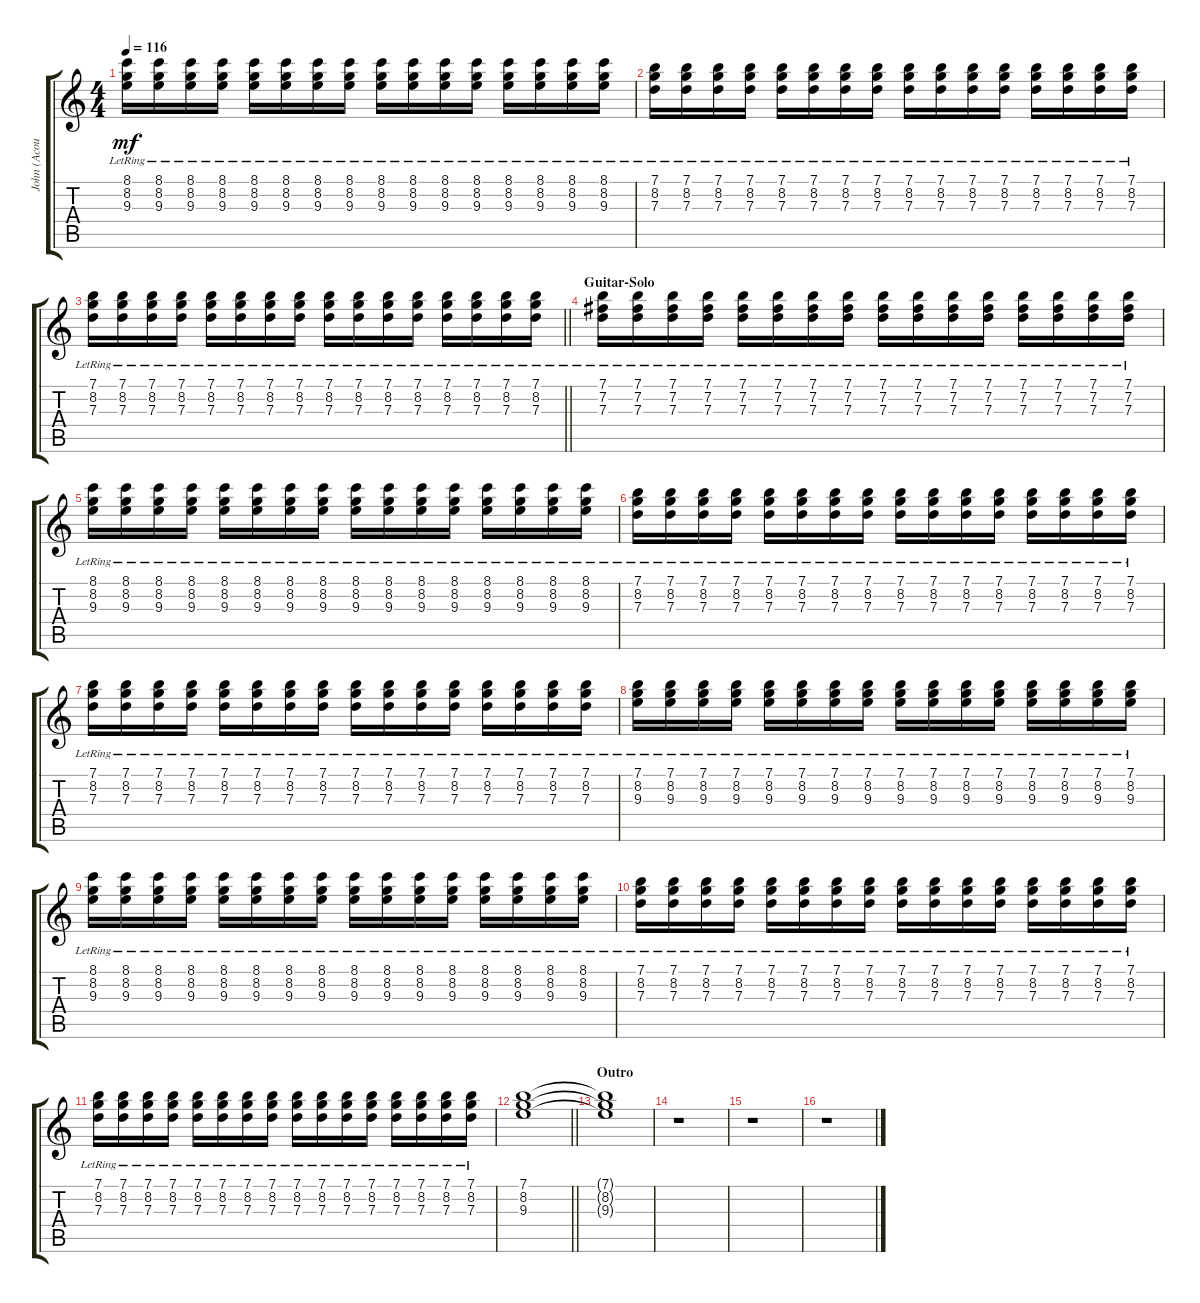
\track ("John (Acoustic)" "John (Acou") {instrument acousticguitarsteel}
\staff {score tabs}
\tuning (E4 B3 G3 D3 A2 E2) {hide}
\ts (4 4)
\tempo 116
\clef g2
\ks c
(8.1{lr} 8.2{lr} 9.3{lr}).16{dy mf} (8.1{lr} 8.2{lr} 9.3{lr}).16 (8.1{lr} 8.2{lr} 9.3{lr}).16 (8.1{lr} 8.2{lr} 9.3{lr}).16 (8.1{lr} 8.2{lr} 9.3{lr}).16 (8.1{lr} 8.2{lr} 9.3{lr}).16 (8.1{lr} 8.2{lr} 9.3{lr}).16 (8.1{lr} 8.2{lr} 9.3{lr}).16 (8.1{lr} 8.2{lr} 9.3{lr}).16 (8.1{lr} 8.2{lr} 9.3{lr}).16 (8.1{lr} 8.2{lr} 9.3{lr}).16 (8.1{lr} 8.2{lr} 9.3{lr}).16 (8.1{lr} 8.2{lr} 9.3{lr}).16 (8.1{lr} 8.2{lr} 9.3{lr}).16 (8.1{lr} 8.2{lr} 9.3{lr}).16 (8.1{lr} 8.2{lr} 9.3{lr}).16 |
(7.1{lr} 8.2{lr} 7.3{lr}).16 (7.1{lr} 8.2{lr} 7.3{lr}).16 (7.1{lr} 8.2{lr} 7.3{lr}).16 (7.1{lr} 8.2{lr} 7.3{lr}).16 (7.1{lr} 8.2{lr} 7.3{lr}).16 (7.1{lr} 8.2{lr} 7.3{lr}).16 (7.1{lr} 8.2{lr} 7.3{lr}).16 (7.1{lr} 8.2{lr} 7.3{lr}).16 (7.1{lr} 8.2{lr} 7.3{lr}).16 (7.1{lr} 8.2{lr} 7.3{lr}).16 (7.1{lr} 8.2{lr} 7.3{lr}).16 (7.1{lr} 8.2{lr} 7.3{lr}).16 (7.1{lr} 8.2{lr} 7.3{lr}).16 (7.1{lr} 8.2{lr} 7.3{lr}).16 (7.1{lr} 8.2{lr} 7.3{lr}).16 (7.1{lr} 8.2{lr} 7.3{lr}).16 |
\barLineRight lightlight
(7.1{lr} 8.2{lr} 7.3{lr}).16 (7.1{lr} 8.2{lr} 7.3{lr}).16 (7.1{lr} 8.2{lr} 7.3{lr}).16 (7.1{lr} 8.2{lr} 7.3{lr}).16 (7.1{lr} 8.2{lr} 7.3{lr}).16 (7.1{lr} 8.2{lr} 7.3{lr}).16 (7.1{lr} 8.2{lr} 7.3{lr}).16 (7.1{lr} 8.2{lr} 7.3{lr}).16 (7.1{lr} 8.2{lr} 7.3{lr}).16 (7.1{lr} 8.2{lr} 7.3{lr}).16 (7.1{lr} 8.2{lr} 7.3{lr}).16 (7.1{lr} 8.2{lr} 7.3{lr}).16 (7.1{lr} 8.2{lr} 7.3{lr}).16 (7.1{lr} 8.2{lr} 7.3{lr}).16 (7.1{lr} 8.2{lr} 7.3{lr}).16 (7.1{lr} 8.2{lr} 7.3{lr}).16 |
\section ("" "Guitar-Solo")
(7.1{lr} 7.2{lr} 7.3{lr}).16 (7.1{lr} 7.2{lr} 7.3{lr}).16 (7.1{lr} 7.2{lr} 7.3{lr}).16 (7.1{lr} 7.2{lr} 7.3{lr}).16 (7.1{lr} 7.2{lr} 7.3{lr}).16 (7.1{lr} 7.2{lr} 7.3{lr}).16 (7.1{lr} 7.2{lr} 7.3{lr}).16 (7.1{lr} 7.2{lr} 7.3{lr}).16 (7.1{lr} 7.2{lr} 7.3{lr}).16 (7.1{lr} 7.2{lr} 7.3{lr}).16 (7.1{lr} 7.2{lr} 7.3{lr}).16 (7.1{lr} 7.2{lr} 7.3{lr}).16 (7.1{lr} 7.2{lr} 7.3{lr}).16 (7.1{lr} 7.2{lr} 7.3{lr}).16 (7.1{lr} 7.2{lr} 7.3{lr}).16 (7.1{lr} 7.2{lr} 7.3{lr}).16 |
(8.1{lr} 8.2{lr} 9.3{lr}).16 (8.1{lr} 8.2{lr} 9.3{lr}).16 (8.1{lr} 8.2{lr} 9.3{lr}).16 (8.1{lr} 8.2{lr} 9.3{lr}).16 (8.1{lr} 8.2{lr} 9.3{lr}).16 (8.1{lr} 8.2{lr} 9.3{lr}).16 (8.1{lr} 8.2{lr} 9.3{lr}).16 (8.1{lr} 8.2{lr} 9.3{lr}).16 (8.1{lr} 8.2{lr} 9.3{lr}).16 (8.1{lr} 8.2{lr} 9.3{lr}).16 (8.1{lr} 8.2{lr} 9.3{lr}).16 (8.1{lr} 8.2{lr} 9.3{lr}).16 (8.1{lr} 8.2{lr} 9.3{lr}).16 (8.1{lr} 8.2{lr} 9.3{lr}).16 (8.1{lr} 8.2{lr} 9.3{lr}).16 (8.1{lr} 8.2{lr} 9.3{lr}).16 |
(7.1{lr} 8.2{lr} 7.3{lr}).16 (7.1{lr} 8.2{lr} 7.3{lr}).16 (7.1{lr} 8.2{lr} 7.3{lr}).16 (7.1{lr} 8.2{lr} 7.3{lr}).16 (7.1{lr} 8.2{lr} 7.3{lr}).16 (7.1{lr} 8.2{lr} 7.3{lr}).16 (7.1{lr} 8.2{lr} 7.3{lr}).16 (7.1{lr} 8.2{lr} 7.3{lr}).16 (7.1{lr} 8.2{lr} 7.3{lr}).16 (7.1{lr} 8.2{lr} 7.3{lr}).16 (7.1{lr} 8.2{lr} 7.3{lr}).16 (7.1{lr} 8.2{lr} 7.3{lr}).16 (7.1{lr} 8.2{lr} 7.3{lr}).16 (7.1{lr} 8.2{lr} 7.3{lr}).16 (7.1{lr} 8.2{lr} 7.3{lr}).16 (7.1{lr} 8.2{lr} 7.3{lr}).16 |
(7.1{lr} 8.2{lr} 7.3{lr}).16 (7.1{lr} 8.2{lr} 7.3{lr}).16 (7.1{lr} 8.2{lr} 7.3{lr}).16 (7.1{lr} 8.2{lr} 7.3{lr}).16 (7.1{lr} 8.2{lr} 7.3{lr}).16 (7.1{lr} 8.2{lr} 7.3{lr}).16 (7.1{lr} 8.2{lr} 7.3{lr}).16 (7.1{lr} 8.2{lr} 7.3{lr}).16 (7.1{lr} 8.2{lr} 7.3{lr}).16 (7.1{lr} 8.2{lr} 7.3{lr}).16 (7.1{lr} 8.2{lr} 7.3{lr}).16 (7.1{lr} 8.2{lr} 7.3{lr}).16 (7.1{lr} 8.2{lr} 7.3{lr}).16 (7.1{lr} 8.2{lr} 7.3{lr}).16 (7.1{lr} 8.2{lr} 7.3{lr}).16 (7.1{lr} 8.2{lr} 7.3{lr}).16 |
(7.1{lr} 8.2{lr} 9.3{lr}).16 (7.1{lr} 8.2{lr} 9.3{lr}).16 (7.1{lr} 8.2{lr} 9.3{lr}).16 (7.1{lr} 8.2{lr} 9.3{lr}).16 (7.1{lr} 8.2{lr} 9.3{lr}).16 (7.1{lr} 8.2{lr} 9.3{lr}).16 (7.1{lr} 8.2{lr} 9.3{lr}).16 (7.1{lr} 8.2{lr} 9.3{lr}).16 (7.1{lr} 8.2{lr} 9.3{lr}).16 (7.1{lr} 8.2{lr} 9.3{lr}).16 (7.1{lr} 8.2{lr} 9.3{lr}).16 (7.1{lr} 8.2{lr} 9.3{lr}).16 (7.1{lr} 8.2{lr} 9.3{lr}).16 (7.1{lr} 8.2{lr} 9.3{lr}).16 (7.1{lr} 8.2{lr} 9.3{lr}).16 (7.1{lr} 8.2{lr} 9.3{lr}).16 |
(8.1{lr} 8.2{lr} 9.3{lr}).16 (8.1{lr} 8.2{lr} 9.3{lr}).16 (8.1{lr} 8.2{lr} 9.3{lr}).16 (8.1{lr} 8.2{lr} 9.3{lr}).16 (8.1{lr} 8.2{lr} 9.3{lr}).16 (8.1{lr} 8.2{lr} 9.3{lr}).16 (8.1{lr} 8.2{lr} 9.3{lr}).16 (8.1{lr} 8.2{lr} 9.3{lr}).16 (8.1{lr} 8.2{lr} 9.3{lr}).16 (8.1{lr} 8.2{lr} 9.3{lr}).16 (8.1{lr} 8.2{lr} 9.3{lr}).16 (8.1{lr} 8.2{lr} 9.3{lr}).16 (8.1{lr} 8.2{lr} 9.3{lr}).16 (8.1{lr} 8.2{lr} 9.3{lr}).16 (8.1{lr} 8.2{lr} 9.3{lr}).16 (8.1{lr} 8.2{lr} 9.3{lr}).16 |
(7.1{lr} 8.2{lr} 7.3{lr}).16 (7.1{lr} 8.2{lr} 7.3{lr}).16 (7.1{lr} 8.2{lr} 7.3{lr}).16 (7.1{lr} 8.2{lr} 7.3{lr}).16 (7.1{lr} 8.2{lr} 7.3{lr}).16 (7.1{lr} 8.2{lr} 7.3{lr}).16 (7.1{lr} 8.2{lr} 7.3{lr}).16 (7.1{lr} 8.2{lr} 7.3{lr}).16 (7.1{lr} 8.2{lr} 7.3{lr}).16 (7.1{lr} 8.2{lr} 7.3{lr}).16 (7.1{lr} 8.2{lr} 7.3{lr}).16 (7.1{lr} 8.2{lr} 7.3{lr}).16 (7.1{lr} 8.2{lr} 7.3{lr}).16 (7.1{lr} 8.2{lr} 7.3{lr}).16 (7.1{lr} 8.2{lr} 7.3{lr}).16 (7.1{lr} 8.2{lr} 7.3{lr}).16 |
(7.1{lr} 8.2{lr} 7.3{lr}).16 (7.1{lr} 8.2{lr} 7.3{lr}).16 (7.1{lr} 8.2{lr} 7.3{lr}).16 (7.1{lr} 8.2{lr} 7.3{lr}).16 (7.1{lr} 8.2{lr} 7.3{lr}).16 (7.1{lr} 8.2{lr} 7.3{lr}).16 (7.1{lr} 8.2{lr} 7.3{lr}).16 (7.1{lr} 8.2{lr} 7.3{lr}).16 (7.1{lr} 8.2{lr} 7.3{lr}).16 (7.1{lr} 8.2{lr} 7.3{lr}).16 (7.1{lr} 8.2{lr} 7.3{lr}).16 (7.1{lr} 8.2{lr} 7.3{lr}).16 (7.1{lr} 8.2{lr} 7.3{lr}).16 (7.1{lr} 8.2{lr} 7.3{lr}).16 (7.1{lr} 8.2{lr} 7.3{lr}).16 (7.1{lr} 8.2{lr} 7.3{lr}).16 |
\barLineRight lightlight
(7.1 8.2 9.3).1 |
\section ("" "Outro")
(7.1{t} 8.2{t} 9.3{t}).1 |
r.1 |
r.1 |
r.1
